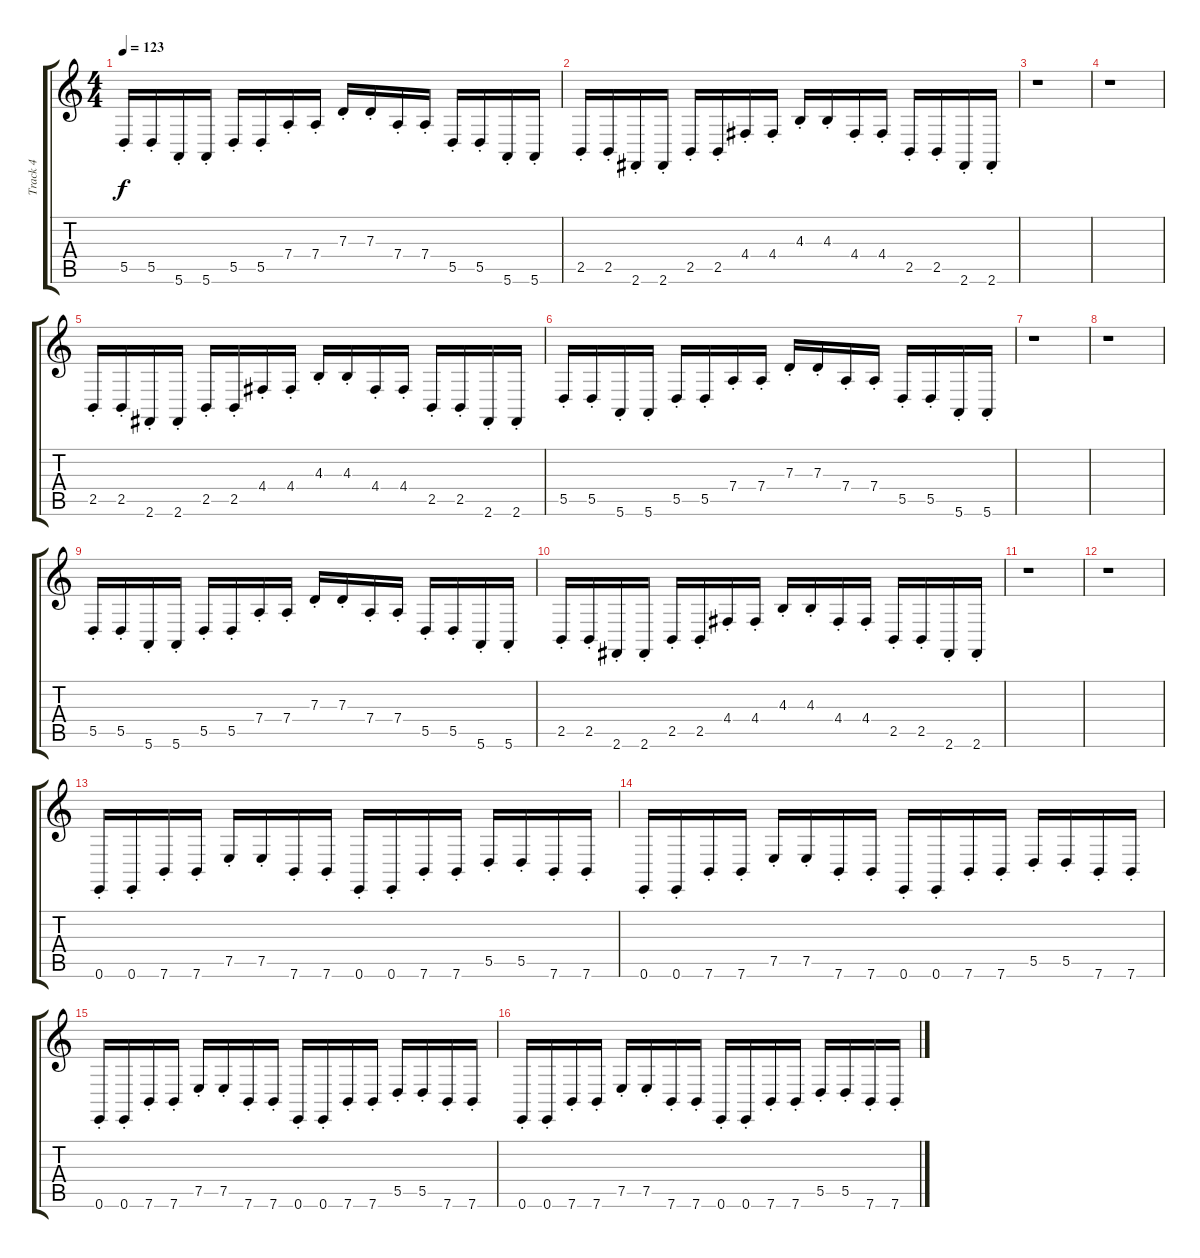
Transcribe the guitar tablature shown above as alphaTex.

\track ("Track 4" "Track 4") {instrument lead5charang}
\staff {score tabs}
\tuning (E4 B3 G3 D3 A2 E2) {hide}
\ts (4 4)
\tempo 123
\clef g2
\ks c
5.5{st}.16{dy f} 5.5{st}.16 5.6{st}.16 5.6{st}.16 5.5{st}.16 5.5{st}.16 7.4{st}.16 7.4{st}.16 7.3{st}.16 7.3{st}.16 7.4{st}.16 7.4{st}.16 5.5{st}.16 5.5{st}.16 5.6{st}.16 5.6{st}.16 |
2.5{st}.16 2.5{st}.16 2.6{st}.16 2.6{st}.16 2.5{st}.16 2.5{st}.16 4.4{st}.16 4.4{st}.16 4.3{st}.16 4.3{st}.16 4.4{st}.16 4.4{st}.16 2.5{st}.16 2.5{st}.16 2.6{st}.16 2.6{st}.16 |
r.1 |
r.1 |
2.5{st}.16 2.5{st}.16 2.6{st}.16 2.6{st}.16 2.5{st}.16 2.5{st}.16 4.4{st}.16 4.4{st}.16 4.3{st}.16 4.3{st}.16 4.4{st}.16 4.4{st}.16 2.5{st}.16 2.5{st}.16 2.6{st}.16 2.6{st}.16 |
5.5{st}.16 5.5{st}.16 5.6{st}.16 5.6{st}.16 5.5{st}.16 5.5{st}.16 7.4{st}.16 7.4{st}.16 7.3{st}.16 7.3{st}.16 7.4{st}.16 7.4{st}.16 5.5{st}.16 5.5{st}.16 5.6{st}.16 5.6{st}.16 |
r.1 |
r.1 |
5.5{st}.16 5.5{st}.16 5.6{st}.16 5.6{st}.16 5.5{st}.16 5.5{st}.16 7.4{st}.16 7.4{st}.16 7.3{st}.16 7.3{st}.16 7.4{st}.16 7.4{st}.16 5.5{st}.16 5.5{st}.16 5.6{st}.16 5.6{st}.16 |
2.5{st}.16 2.5{st}.16 2.6{st}.16 2.6{st}.16 2.5{st}.16 2.5{st}.16 4.4{st}.16 4.4{st}.16 4.3{st}.16 4.3{st}.16 4.4{st}.16 4.4{st}.16 2.5{st}.16 2.5{st}.16 2.6{st}.16 2.6{st}.16 |
r.1 |
r.1 |
0.6{st}.16 0.6{st}.16 7.6{st}.16 7.6{st}.16 7.5{st}.16 7.5{st}.16 7.6{st}.16 7.6{st}.16 0.6{st}.16 0.6{st}.16 7.6{st}.16 7.6{st}.16 5.5{st}.16 5.5{st}.16 7.6{st}.16 7.6{st}.16 |
0.6{st}.16 0.6{st}.16 7.6{st}.16 7.6{st}.16 7.5{st}.16 7.5{st}.16 7.6{st}.16 7.6{st}.16 0.6{st}.16 0.6{st}.16 7.6{st}.16 7.6{st}.16 5.5{st}.16 5.5{st}.16 7.6{st}.16 7.6{st}.16 |
0.6{st}.16 0.6{st}.16 7.6{st}.16 7.6{st}.16 7.5{st}.16 7.5{st}.16 7.6{st}.16 7.6{st}.16 0.6{st}.16 0.6{st}.16 7.6{st}.16 7.6{st}.16 5.5{st}.16 5.5{st}.16 7.6{st}.16 7.6{st}.16 |
0.6{st}.16 0.6{st}.16 7.6{st}.16 7.6{st}.16 7.5{st}.16 7.5{st}.16 7.6{st}.16 7.6{st}.16 0.6{st}.16 0.6{st}.16 7.6{st}.16 7.6{st}.16 5.5{st}.16 5.5{st}.16 7.6{st}.16 7.6{st}.16
